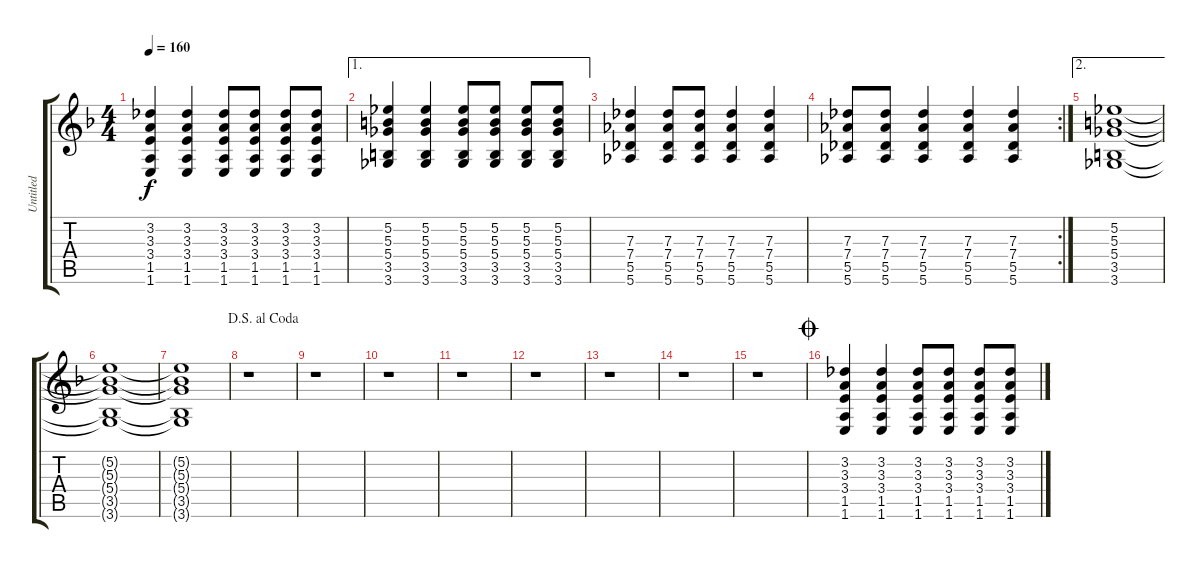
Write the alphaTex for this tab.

\track ("Untitled" "Untitled") {instrument distortionguitar}
\staff {score tabs}
\tuning (Eb4 Bb3 Gb3 Db3 Ab2 Eb2) {hide}
\ts (4 4)
\tempo 160
\clef g2
\ks f
(3.2 3.3 3.4 1.5 1.6).4{dy f} (3.2 3.3 3.4 1.5 1.6).4 (3.2 3.3 3.4 1.5 1.6).8 (3.2 3.3 3.4 1.5 1.6).8 (3.2 3.3 3.4 1.5 1.6).8 (3.2 3.3 3.4 1.5 1.6).8 |
\ae 1
(5.2 5.3 5.4 3.5 3.6).4 (5.2 5.3 5.4 3.5 3.6).4 (5.2 5.3 5.4 3.5 3.6).8 (5.2 5.3 5.4 3.5 3.6).8 (5.2 5.3 5.4 3.5 3.6).8 (5.2 5.3 5.4 3.5 3.6).8 |
(7.3 7.4 5.5 5.6).4 (7.3 7.4 5.5 5.6).8 (7.3 7.4 5.5 5.6).8 (7.3 7.4 5.5 5.6).4 (7.3 7.4 5.5 5.6).4 |
\rc 2
(7.3 7.4 5.5 5.6).8 (7.3 7.4 5.5 5.6).8 (7.3 7.4 5.5 5.6).4 (7.3 7.4 5.5 5.6).4 (7.3 7.4 5.5 5.6).4 |
\ae 2
(5.2 5.3 5.4 3.5 3.6).1 |
(5.2{t} 5.3{t} 5.4{t} 3.5{t} 3.6{t}).1 |
(5.2{t} 5.3{t} 5.4{t} 3.5{t} 3.6{t}).1 |
\jump dalsegnoalcoda
r.1 |
r.1 |
r.1 |
r.1 |
r.1 |
r.1 |
r.1 |
r.1 |
\jump coda
(3.2 3.3 3.4 1.5 1.6).4 (3.2 3.3 3.4 1.5 1.6).4 (3.2 3.3 3.4 1.5 1.6).8 (3.2 3.3 3.4 1.5 1.6).8 (3.2 3.3 3.4 1.5 1.6).8 (3.2 3.3 3.4 1.5 1.6).8
